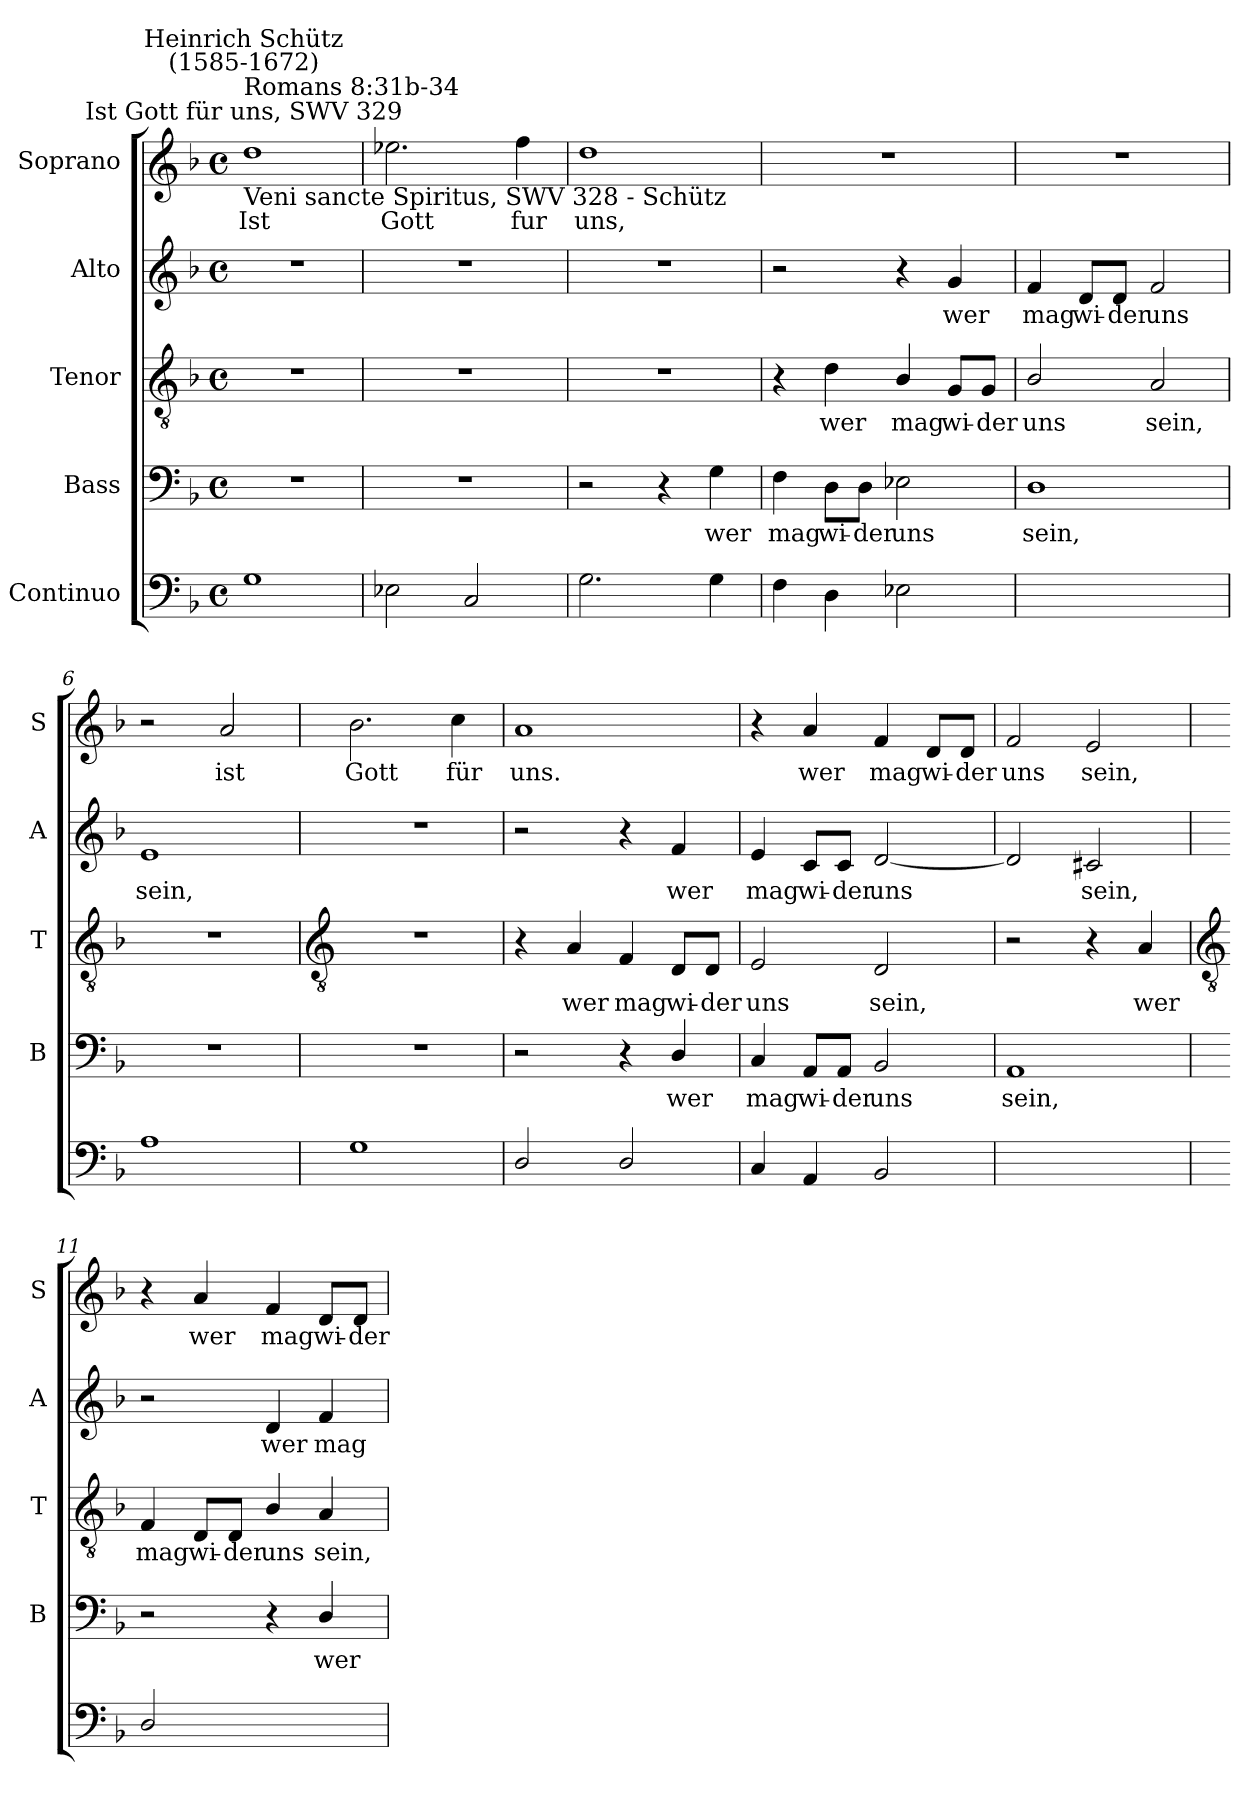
**kern	**text	**text	**kern	**text	**kern	**text	**kern	**text	**kern	**text
*part5	*part5	*part5	*part4	*part4	*part3	*part3	*part2	*part2	*part1	*part1
*staff5	*staff5	*staff5	*staff4	*staff4	*staff3	*staff3	*staff2	*staff2	*staff1	*staff1
*I"Continuo	*	*	*I"Bass	*	*I"Tenor	*	*I"Alto	*	*I"Soprano	*
*	*	*	*I'B	*	*I'T	*	*I'A	*	*I'S	*
*clefF4	*	*	*clefF4	*	*clefGv2	*	*clefG2	*	*clefG2	*
*k[b-]	*	*	*k[b-]	*	*k[b-]	*	*k[b-]	*	*k[b-]	*
*F:	*	*	*F:	*	*F:	*	*F:	*	*F:	*
*M4/4	*	*	*M4/4	*	*M4/4	*	*M4/4	*	*M4/4	*
*met(c)	*	*	*met(c)	*	*met(c)	*	*met(c)	*	*met(c)	*
=1	=1	=1	=1	=1	=1	=1	=1	=1	=1	=1
!	!	!	!	!	!	!	!	!	!LO:TX:a:cj:t=Ist Gott für uns, SWV 329	!
!	!	!	!	!	!	!	!	!	!LO:TX:a:t=Romans 8&colon;31b-34	!
!	!	!	!	!	!	!	!	!	!LO:TX:a:cj:t=Heinrich Schütz\n(1585-1672)	!
!	!	!	!	!	!	!	!	!	!LO:TX:b:t=Veni sancte Spiritus, SWV 328 - Schütz	!
!	!	!	!	!	!	!	!	!	!	!LO:LY:b
1G	.	.	1r	.	1r	.	1r	.	1dd	Ist
=2	=2	=2	=2	=2	=2	=2	=2	=2	=2	=2
!	!	!	!	!	!	!	!	!	!	!LO:LY:b
2E-X	.	.	1r	.	1r	.	1r	.	2.ee-X	Gott
2C	.	.	.	.	.	.	.	.	.	.
!	!	!	!	!	!	!	!	!	!	!LO:LY:b
.	.	.	.	.	.	.	.	.	4ff	fur
=3	=3	=3	=3	=3	=3	=3	=3	=3	=3	=3
!	!	!	!	!	!	!	!	!	!	!LO:LY:b
2.G	.	.	2r	.	1r	.	1r	.	1dd	uns,
.	.	.	4r	.	.	.	.	.	.	.
!	!	!	!	!LO:LY:b	!	!	!	!	!	!
4G	.	.	4G	wer	.	.	.	.	.	.
=4	=4	=4	=4	=4	=4	=4	=4	=4	=4	=4
!	!	!	!	!LO:LY:b	!	!	!	!	!	!
4F	.	.	4F	mag	4r	.	2r	.	1r	.
!	!	!	!	!LO:LY:b	!	!LO:LY:b	!	!	!	!
4D	.	.	8D\L	wi-	4d	wer	.	.	.	.
!	!	!	!	!LO:LY:b	!	!	!	!	!	!
.	.	.	8D\J	-der	.	.	.	.	.	.
!	!	!	!	!LO:LY:b	!	!LO:LY:b	!	!	!	!
2E-X	.	.	2E-X	uns	4B-/	mag	4r	.	.	.
!	!	!	!	!	!	!LO:LY:b	!	!LO:LY:b	!	!
.	.	.	.	.	8G/L	wi-	4g	wer	.	.
!	!	!	!	!	!	!LO:LY:b	!	!	!	!
.	.	.	.	.	8G/J	-der	.	.	.	.
=5	=5	=5	=5	=5	=5	=5	=5	=5	=5	=5
!	!LO:LY:b	!	!	!LO:LY:b	!	!LO:LY:b	!	!LO:LY:b	!	!
[2Dyy	6	.	1D	sein,	2B-/	uns	4f	mag	1r	.
!	!	!	!	!	!	!	!	!LO:LY:b	!	!
.	.	.	.	.	.	.	8d/L	wi-	.	.
!	!	!	!	!	!	!	!	!LO:LY:b	!	!
.	.	.	.	.	.	.	8d/J	-der	.	.
!	!LO:LY:b	!	!	!	!	!LO:LY:b	!	!LO:LY:b	!	!
2Dyy]	5	.	.	.	2A	sein,	2f	uns	.	.
=6	=6	=6	=6	=6	=6	=6	=6	=6	=6	=6
!	!	!	!	!	!	!	!	!LO:LY:b	!	!
1A	.	.	1r	.	1r	.	1e	sein,	2r	.
!	!	!	!	!	!	!	!	!	!	!LO:LY:b
.	.	.	.	.	.	.	.	.	2a	ist
!!LO:LB:g=z
=7	=7	=7	=7	=7	=7	=7	=7	=7	=7	=7
*	*	*	*	*	*clefGv2	*	*	*	*	*
!	!	!	!	!	!	!	!	!	!	!LO:LY:b
1G	.	.	1r	.	1r	.	1r	.	2.b-	Gott
!	!	!	!	!	!	!	!	!	!	!LO:LY:b
.	.	.	.	.	.	.	.	.	4cc	für
=8	=8	=8	=8	=8	=8	=8	=8	=8	=8	=8
!	!	!	!	!	!	!	!	!	!	!LO:LY:b
2D/	.	.	2r	.	4r	.	2r	.	1a	uns.
!	!	!	!	!	!	!LO:LY:b	!	!	!	!
.	.	.	.	.	4A	wer	.	.	.	.
!	!	!	!	!	!	!LO:LY:b	!	!	!	!
2D/	.	.	4r	.	4F	mag	4r	.	.	.
!	!	!	!	!LO:LY:b	!	!LO:LY:b	!	!LO:LY:b	!	!
.	.	.	4D/	wer	8D/L	wi-	4f	wer	.	.
!	!	!	!	!	!	!LO:LY:b	!	!	!	!
.	.	.	.	.	8D/J	-der	.	.	.	.
=9	=9	=9	=9	=9	=9	=9	=9	=9	=9	=9
!	!	!	!	!LO:LY:b	!	!LO:LY:b	!	!LO:LY:b	!	!
4C	.	.	4C	mag	2E	uns	4e	mag	4r	.
!	!	!	!	!LO:LY:b	!	!	!	!LO:LY:b	!	!LO:LY:b
4AA	.	.	8AA/L	wi-	.	.	8c/L	wi-	4a	wer
!	!	!	!	!LO:LY:b	!	!	!	!LO:LY:b	!	!
.	.	.	8AA/J	-der	.	.	8c/J	-der	.	.
!	!	!	!	!LO:LY:b	!	!LO:LY:b	!	!LO:LY:b	!	!LO:LY:b
2BB-	.	.	2BB-	uns	2D	sein,	[2d	uns	4f	mag
!	!	!	!	!	!	!	!	!	!	!LO:LY:b
.	.	.	.	.	.	.	.	.	8d/L	wi-
!	!	!	!	!	!	!	!	!	!	!LO:LY:b
.	.	.	.	.	.	.	.	.	8d/J	-der
=10	=10	=10	=10	=10	=10	=10	=10	=10	=10	=10
!	!LO:LY:b	!LO:LY:b	!	!LO:LY:b	!	!	!	!	!	!LO:LY:b
[2AAyy	6	4	1AA	sein,	2r	.	2d]	.	2f	uns
!	!LO:LY:b	!	!	!	!	!	!	!LO:LY:b	!	!LO:LY:b
2AAyy]	5	.	.	.	4r	.	2c#X	sein,	2e	sein,
!	!	!	!	!	!	!LO:LY:b	!	!	!	!
.	.	.	.	.	4A	wer	.	.	.	.
!!LO:LB:g=z
=11	=11	=11	=11	=11	=11	=11	=11	=11	=11	=11
*	*	*	*	*	*clefGv2	*	*	*	*	*
!	!	!	!	!	!	!LO:LY:b	!	!	!	!
2D/	.	.	2r	.	4F	mag	2r	.	4r	.
!	!	!	!	!	!	!LO:LY:b	!	!	!	!LO:LY:b
.	.	.	.	.	8D/L	wi-	.	.	4a	wer
!	!	!	!	!	!	!LO:LY:b	!	!	!	!
.	.	.	.	.	8D/J	-der	.	.	.	.
!	!LO:LY:b	!	!	!	!	!LO:LY:b	!	!LO:LY:b	!	!LO:LY:b
[4D/yy	6	.	4r	.	4B-/	uns	4d	wer	4f	mag
!	!LO:LY:b	!	!	!LO:LY:b	!	!LO:LY:b	!	!LO:LY:b	!	!LO:LY:b
4Dyy]	5	.	4D/	wer	4A	sein,	4f	mag	8d/L	wi-
!	!	!	!	!	!	!	!	!	!	!LO:LY:b
.	.	.	.	.	.	.	.	.	8d/J	-der
=	=	=	=	=	=	=	=	=	=	=
*-	*-	*-	*-	*-	*-	*-	*-	*-	*-	*-
